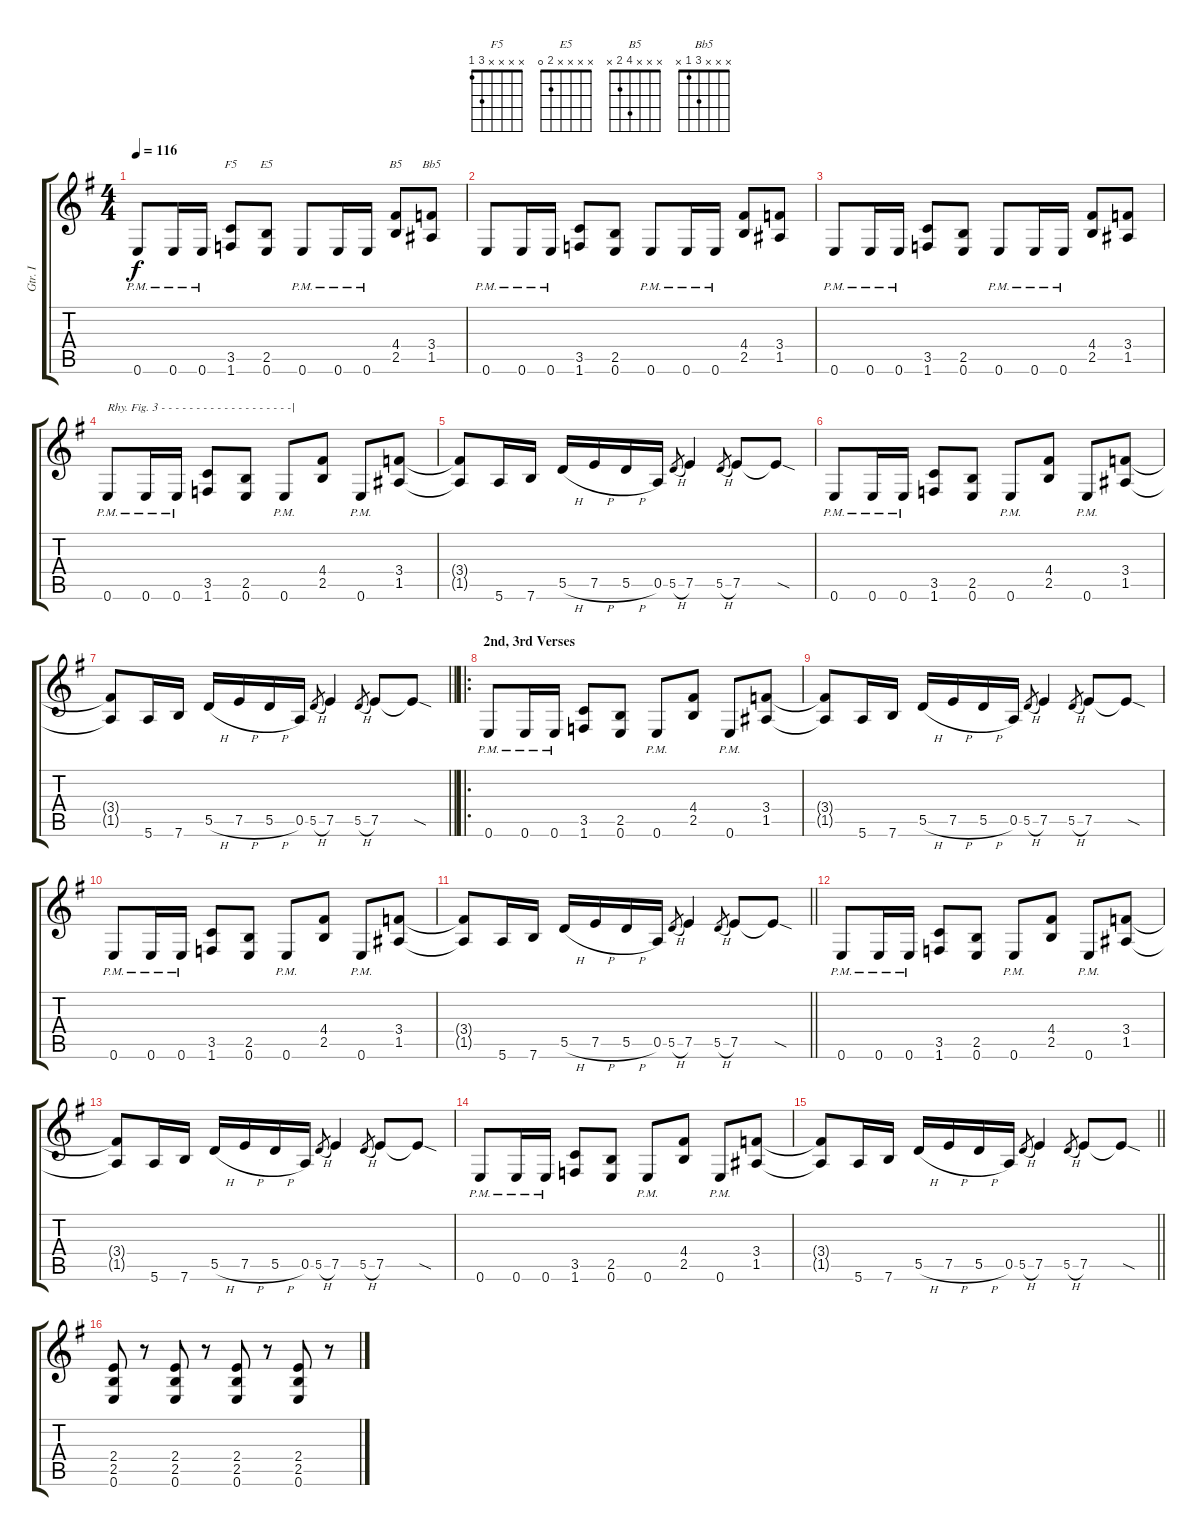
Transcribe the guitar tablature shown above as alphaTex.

\track ("Gtr. I" "Gtr. I") {instrument distortionguitar}
\staff {score tabs}
\tuning (E4 B3 G3 D3 A2 E2) {hide}
\chord ("F5" x x x x 3 1)
\chord ("E5" x x x x 2 0)
\chord ("B5" x x x 4 2 x)
\chord ("Bb5" x x x 3 1 x)
\ts (4 4)
\tempo 116
\clef g2
\ks g
0.6{pm}.8{dy f} 0.6{pm}.16 0.6{pm}.16 (3.5 1.6).8{ch "F5"} (2.5 0.6).8{ch "E5"} 0.6{pm}.8 0.6{pm}.16 0.6{pm}.16 (4.4 2.5).8{ch "B5"} (3.4 1.5).8{ch "Bb5"} |
0.6{pm}.8 0.6{pm}.16 0.6{pm}.16 (3.5 1.6).8 (2.5 0.6).8 0.6{pm}.8 0.6{pm}.16 0.6{pm}.16 (4.4 2.5).8 (3.4 1.5).8 |
0.6{pm}.8 0.6{pm}.16 0.6{pm}.16 (3.5 1.6).8 (2.5 0.6).8 0.6{pm}.8 0.6{pm}.16 0.6{pm}.16 (4.4 2.5).8 (3.4 1.5).8 |
0.6{pm}.8{txt "Rhy. Fig. 3 - - - - - - - - - - - - - - - - - - -|"} 0.6{pm}.16 0.6{pm}.16 (3.5 1.6).8 (2.5 0.6).8 0.6{pm}.8 (4.4 2.5).8 0.6{pm}.8 (3.4 1.5).8 |
(3.4{t} 1.5{t}).8 5.6.16 7.6.16 5.5{h}.16 7.5{h}.16 5.5{h}.16 0.5.16 5.5{h}.8{gr} 7.5.4 5.5{h}.8{gr} 7.5.8 7.5{sod t}.8 |
0.6{pm}.8 0.6{pm}.16 0.6{pm}.16 (3.5 1.6).8 (2.5 0.6).8 0.6{pm}.8 (4.4 2.5).8 0.6{pm}.8 (3.4 1.5).8 |
\barLineRight lightlight
(3.4{t} 1.5{t}).8 5.6.16 7.6.16 5.5{h}.16 7.5{h}.16 5.5{h}.16 0.5.16 5.5{h}.8{gr} 7.5.4 5.5{h}.8{gr} 7.5.8 7.5{sod t}.8 |
\ro
\section ("" "2nd, 3rd Verses")
0.6{pm}.8 0.6{pm}.16 0.6{pm}.16 (3.5 1.6).8 (2.5 0.6).8 0.6{pm}.8 (4.4 2.5).8 0.6{pm}.8 (3.4 1.5).8 |
(3.4{t} 1.5{t}).8 5.6.16 7.6.16 5.5{h}.16 7.5{h}.16 5.5{h}.16 0.5.16 5.5{h}.8{gr} 7.5.4 5.5{h}.8{gr} 7.5.8 7.5{sod t}.8 |
0.6{pm}.8 0.6{pm}.16 0.6{pm}.16 (3.5 1.6).8 (2.5 0.6).8 0.6{pm}.8 (4.4 2.5).8 0.6{pm}.8 (3.4 1.5).8 |
\barLineRight lightlight
(3.4{t} 1.5{t}).8 5.6.16 7.6.16 5.5{h}.16 7.5{h}.16 5.5{h}.16 0.5.16 5.5{h}.8{gr} 7.5.4 5.5{h}.8{gr} 7.5.8 7.5{sod t}.8 |
0.6{pm}.8 0.6{pm}.16 0.6{pm}.16 (3.5 1.6).8 (2.5 0.6).8 0.6{pm}.8 (4.4 2.5).8 0.6{pm}.8 (3.4 1.5).8 |
(3.4{t} 1.5{t}).8 5.6.16 7.6.16 5.5{h}.16 7.5{h}.16 5.5{h}.16 0.5.16 5.5{h}.8{gr} 7.5.4 5.5{h}.8{gr} 7.5.8 7.5{sod t}.8 |
0.6{pm}.8 0.6{pm}.16 0.6{pm}.16 (3.5 1.6).8 (2.5 0.6).8 0.6{pm}.8 (4.4 2.5).8 0.6{pm}.8 (3.4 1.5).8 |
\barLineRight lightlight
(3.4{t} 1.5{t}).8 5.6.16 7.6.16 5.5{h}.16 7.5{h}.16 5.5{h}.16 0.5.16 5.5{h}.8{gr} 7.5.4 5.5{h}.8{gr} 7.5.8 7.5{sod t}.8 |
(2.4 2.5 0.6).8 r.8 (2.4 2.5 0.6).8 r.8 (2.4 2.5 0.6).8 r.8 (2.4 2.5 0.6).8 r.8
